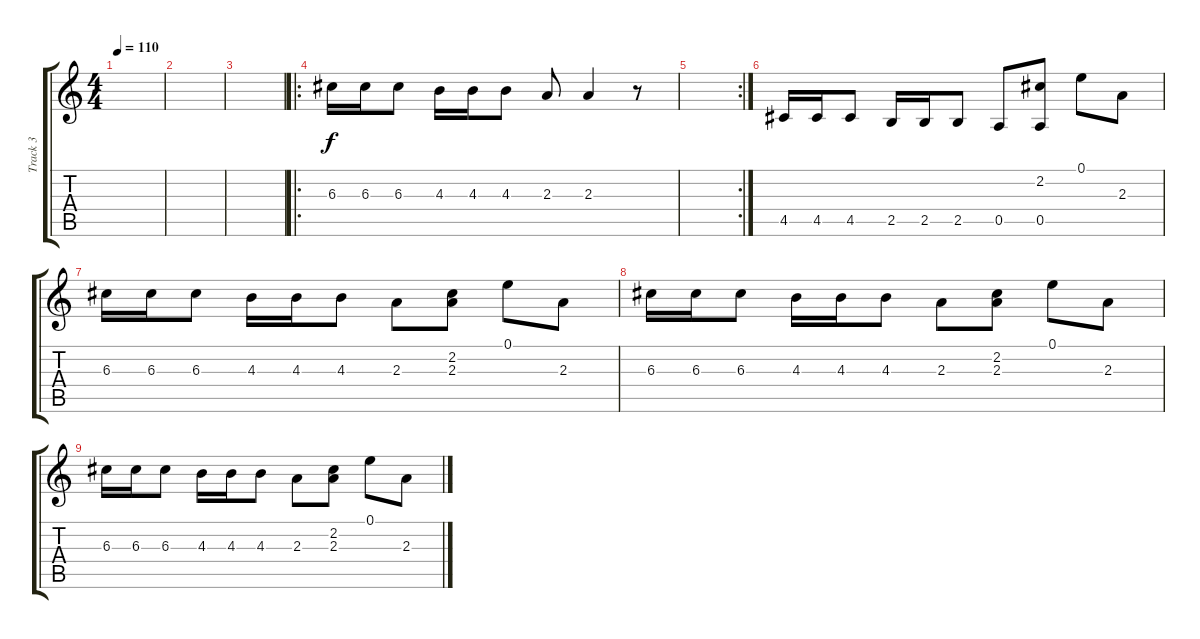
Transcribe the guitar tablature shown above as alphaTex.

\track ("Track 3" "Track 3") {instrument distortionguitar}
\staff {score tabs}
\tuning (E4 B3 G3 D3 A2 E2) {hide}
\ts (4 4)
\tempo 110
\clef g2
\ks c
|
|
|
\ro
6.3.16 6.3.16 6.3.8 4.3.16 4.3.16 4.3.8 2.3.8 2.3.4 r.8 |
\rc 2
|
4.5.16 4.5.16 4.5.8 2.5.16 2.5.16 2.5.8 0.5.8 (2.2 0.5).8 0.1.8 2.3.8 |
6.3.16 6.3.16 6.3.8 4.3.16 4.3.16 4.3.8 2.3.8 (2.2 2.3).8 0.1.8 2.3.8 |
6.3.16 6.3.16 6.3.8 4.3.16 4.3.16 4.3.8 2.3.8 (2.2 2.3).8 0.1.8 2.3.8 |
6.3.16 6.3.16 6.3.8 4.3.16 4.3.16 4.3.8 2.3.8 (2.2 2.3).8 0.1.8 2.3.8
